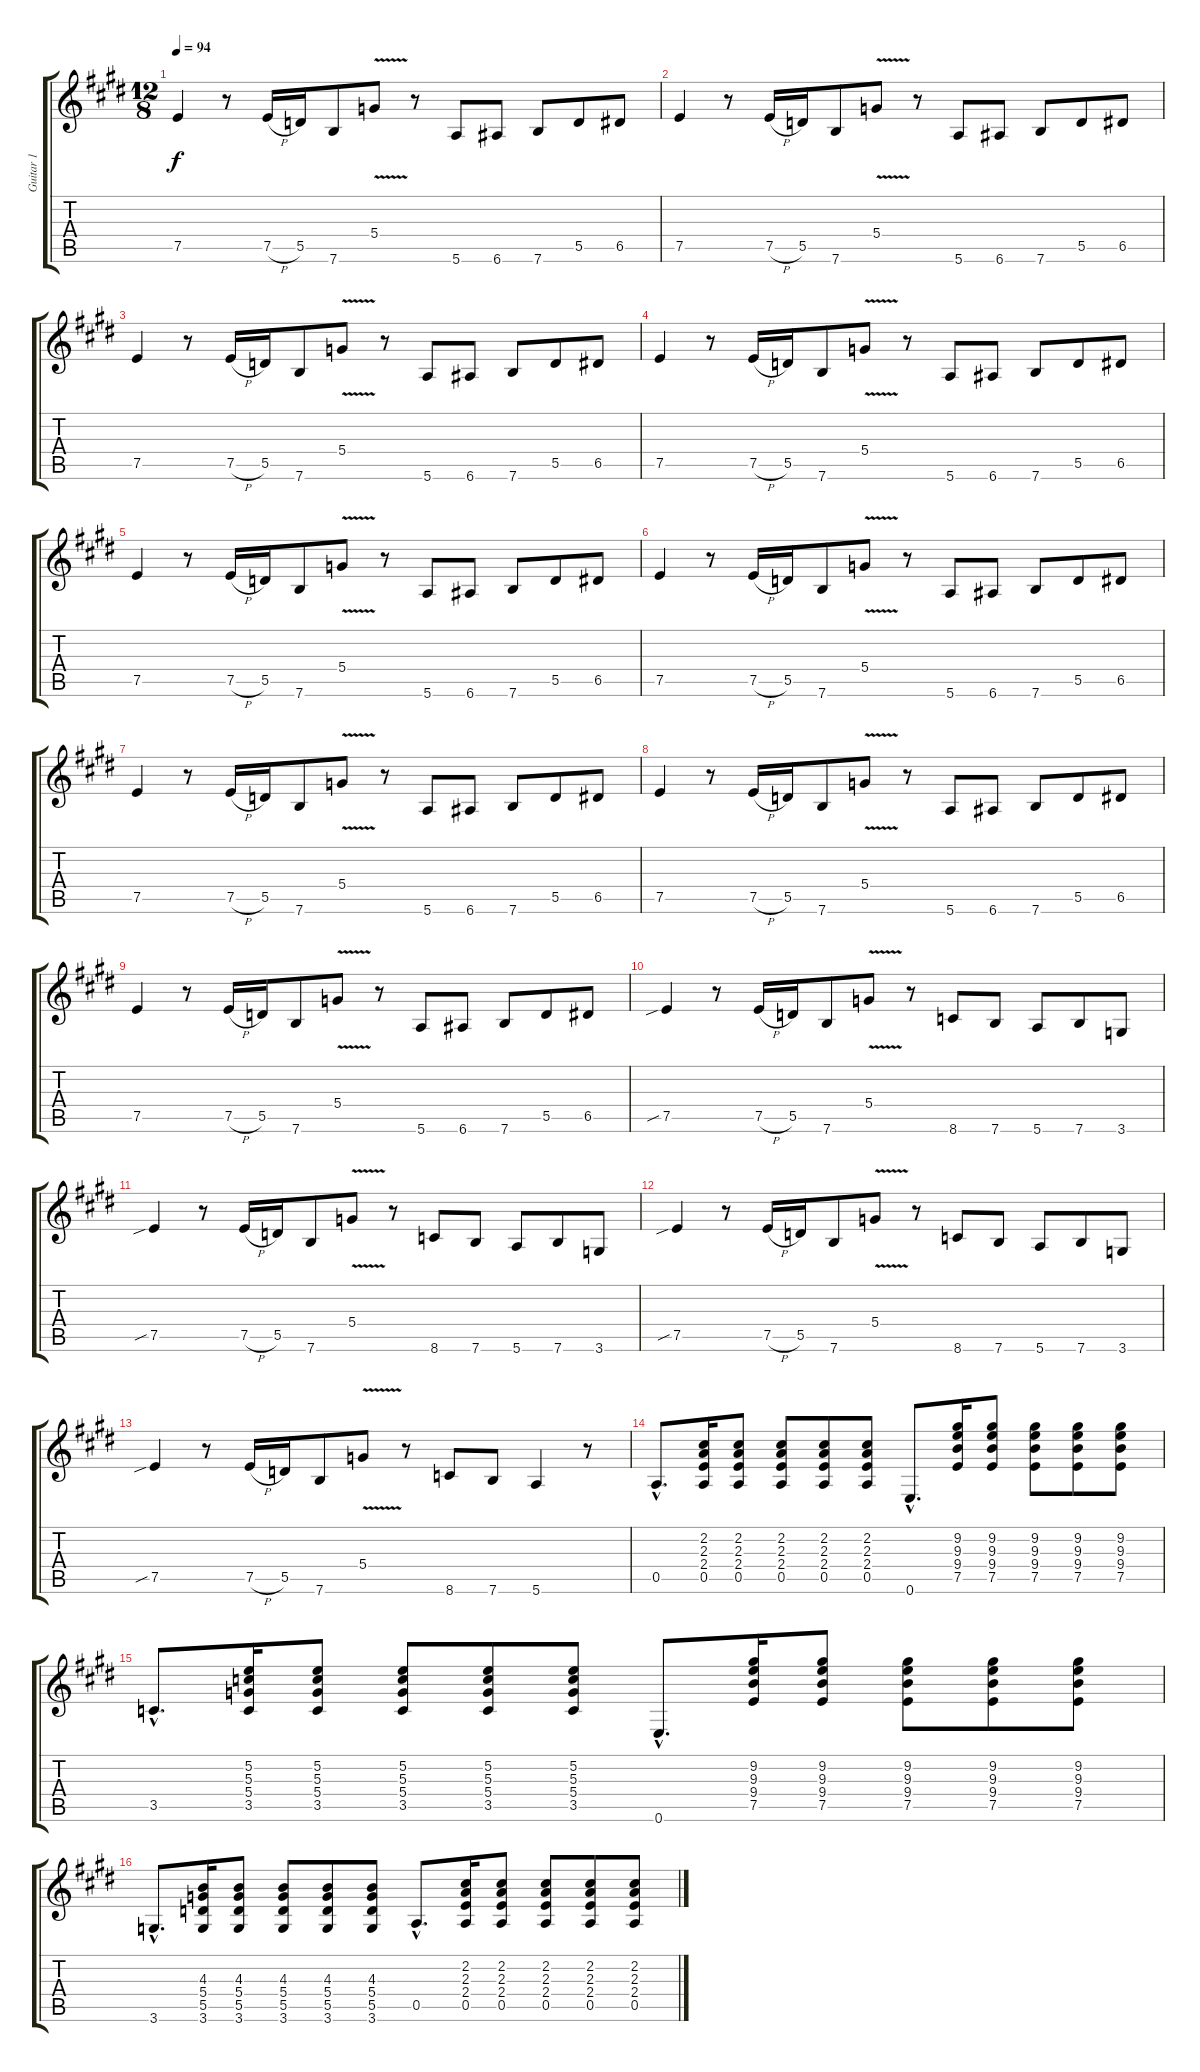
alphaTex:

\track ("Guitar 1" "Guitar 1") {instrument distortionguitar}
\staff {score tabs}
\tuning (E4 B3 G3 D3 A2 E2) {hide}
\ts (12 8)
\tempo 94
\clef g2
\ks e
7.5.4{dy f} r.8 7.5{h}.16 5.5.16 7.6.8 5.4{v}.8 r.8 5.6.8 6.6.8 7.6.8 5.5.8 6.5.8 |
7.5.4 r.8 7.5{h}.16 5.5.16 7.6.8 5.4{v}.8 r.8 5.6.8 6.6.8 7.6.8 5.5.8 6.5.8 |
7.5.4 r.8 7.5{h}.16 5.5.16 7.6.8 5.4{v}.8 r.8 5.6.8 6.6.8 7.6.8 5.5.8 6.5.8 |
7.5.4 r.8 7.5{h}.16 5.5.16 7.6.8 5.4{v}.8 r.8 5.6.8 6.6.8 7.6.8 5.5.8 6.5.8 |
7.5.4 r.8 7.5{h}.16 5.5.16 7.6.8 5.4{v}.8 r.8 5.6.8 6.6.8 7.6.8 5.5.8 6.5.8 |
7.5.4 r.8 7.5{h}.16 5.5.16 7.6.8 5.4{v}.8 r.8 5.6.8 6.6.8 7.6.8 5.5.8 6.5.8 |
7.5.4 r.8 7.5{h}.16 5.5.16 7.6.8 5.4{v}.8 r.8 5.6.8 6.6.8 7.6.8 5.5.8 6.5.8 |
7.5.4 r.8 7.5{h}.16 5.5.16 7.6.8 5.4{v}.8 r.8 5.6.8 6.6.8 7.6.8 5.5.8 6.5.8 |
7.5.4 r.8 7.5{h}.16 5.5.16 7.6.8 5.4{v}.8 r.8 5.6.8 6.6.8 7.6.8 5.5.8 6.5.8 |
7.5{sib}.4 r.8 7.5{h}.16 5.5.16 7.6.8 5.4{v}.8 r.8 8.6.8 7.6.8 5.6.8 7.6.8 3.6.8 |
7.5{sib}.4 r.8 7.5{h}.16 5.5.16 7.6.8 5.4{v}.8 r.8 8.6.8 7.6.8 5.6.8 7.6.8 3.6.8 |
7.5{sib}.4 r.8 7.5{h}.16 5.5.16 7.6.8 5.4{v}.8 r.8 8.6.8 7.6.8 5.6.8 7.6.8 3.6.8 |
7.5{sib}.4 r.8 7.5{h}.16 5.5.16 7.6.8 5.4{v}.8 r.8 8.6.8 7.6.8 5.6.4 r.8 |
0.5{hac}.8{d} (2.2 2.3 2.4 0.5).16 (2.2 2.3 2.4 0.5).8 (2.2 2.3 2.4 0.5).8 (2.2 2.3 2.4 0.5).8 (2.2 2.3 2.4 0.5).8 0.6{hac}.8{d} (9.2 9.3 9.4 7.5).16 (9.2 9.3 9.4 7.5).8 (9.2 9.3 9.4 7.5).8 (9.2 9.3 9.4 7.5).8 (9.2 9.3 9.4 7.5).8 |
3.5{hac}.8{d} (5.2 5.3 5.4 3.5).16 (5.2 5.3 5.4 3.5).8 (5.2 5.3 5.4 3.5).8 (5.2 5.3 5.4 3.5).8 (5.2 5.3 5.4 3.5).8 0.6{hac}.8{d} (9.2 9.3 9.4 7.5).16 (9.2 9.3 9.4 7.5).8 (9.2 9.3 9.4 7.5).8 (9.2 9.3 9.4 7.5).8 (9.2 9.3 9.4 7.5).8 |
3.6{hac}.8{d} (4.3 5.4 5.5 3.6).16 (4.3 5.4 5.5 3.6).8 (4.3 5.4 5.5 3.6).8 (4.3 5.4 5.5 3.6).8 (4.3 5.4 5.5 3.6).8 0.5{hac}.8{d} (2.2 2.3 2.4 0.5).16 (2.2 2.3 2.4 0.5).8 (2.2 2.3 2.4 0.5).8 (2.2 2.3 2.4 0.5).8 (2.2 2.3 2.4 0.5).8
